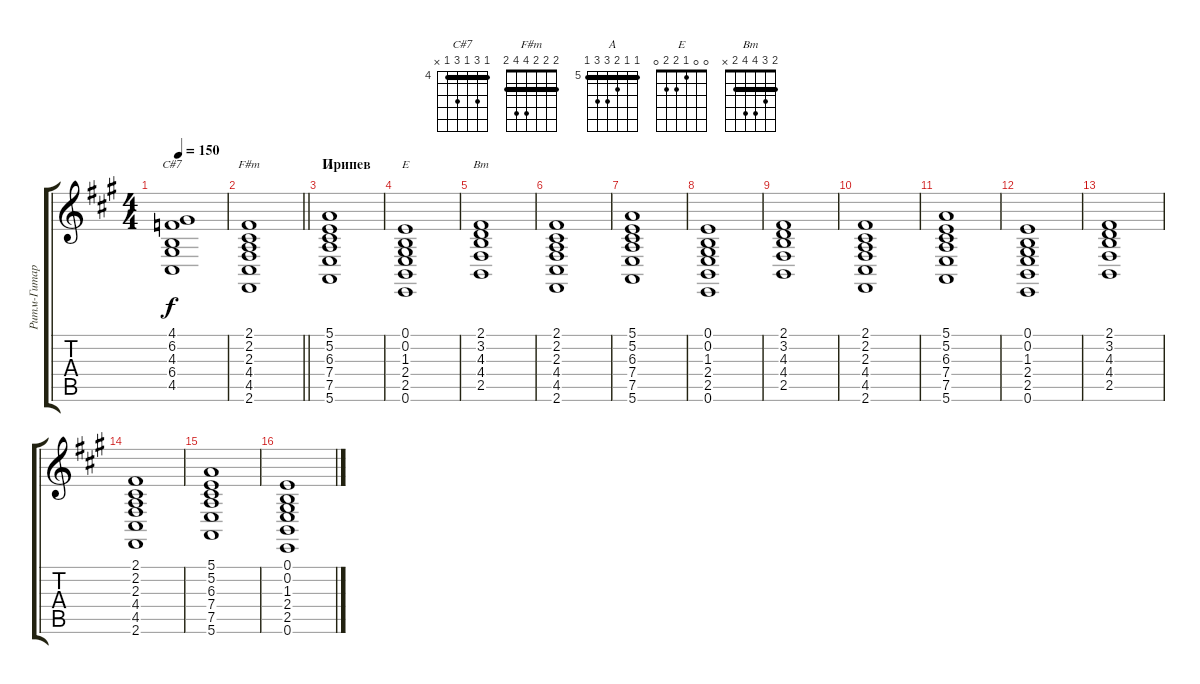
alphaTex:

\track ("Ритм-Гитара (Бой)" "Ритм-Гитар") {instrument orchestralharp}
\staff {score tabs}
\tuning (E4 B3 G3 D3 A2 E2) {hide}
\chord ("C#7" 4 6 4 6 4 x) {firstfret 4 barre 4}
\chord ("F#m" 2 2 2 4 4 2) {barre 2}
\chord ("A" 5 5 6 7 7 5) {firstfret 5 barre 5}
\chord ("E" 0 0 1 2 2 0)
\chord ("Bm" 2 3 4 4 2 x) {barre 2}
\ts (4 4)
\tempo 150
\clef g2
\ks f#minor
(4.1 6.2 4.3 6.4 4.5).1{ch "C#7" dy f} |
\barLineRight lightlight
(2.1 2.2 2.3 4.4 4.5 2.6).1{ch "F#m"} |
\section ("" "Припев")
(5.1 5.2 6.3 7.4 7.5 5.6).1{ch "A"} |
(0.1 0.2 1.3 2.4 2.5 0.6).1{ch "E"} |
(2.1 3.2 4.3 4.4 2.5).1{ch "Bm"} |
(2.1 2.2 2.3 4.4 4.5 2.6).1 |
(5.1 5.2 6.3 7.4 7.5 5.6).1 |
(0.1 0.2 1.3 2.4 2.5 0.6).1 |
(2.1 3.2 4.3 4.4 2.5).1 |
(2.1 2.2 2.3 4.4 4.5 2.6).1 |
(5.1 5.2 6.3 7.4 7.5 5.6).1 |
(0.1 0.2 1.3 2.4 2.5 0.6).1 |
(2.1 3.2 4.3 4.4 2.5).1 |
(2.1 2.2 2.3 4.4 4.5 2.6).1 |
(5.1 5.2 6.3 7.4 7.5 5.6).1 |
(0.1 0.2 1.3 2.4 2.5 0.6).1
